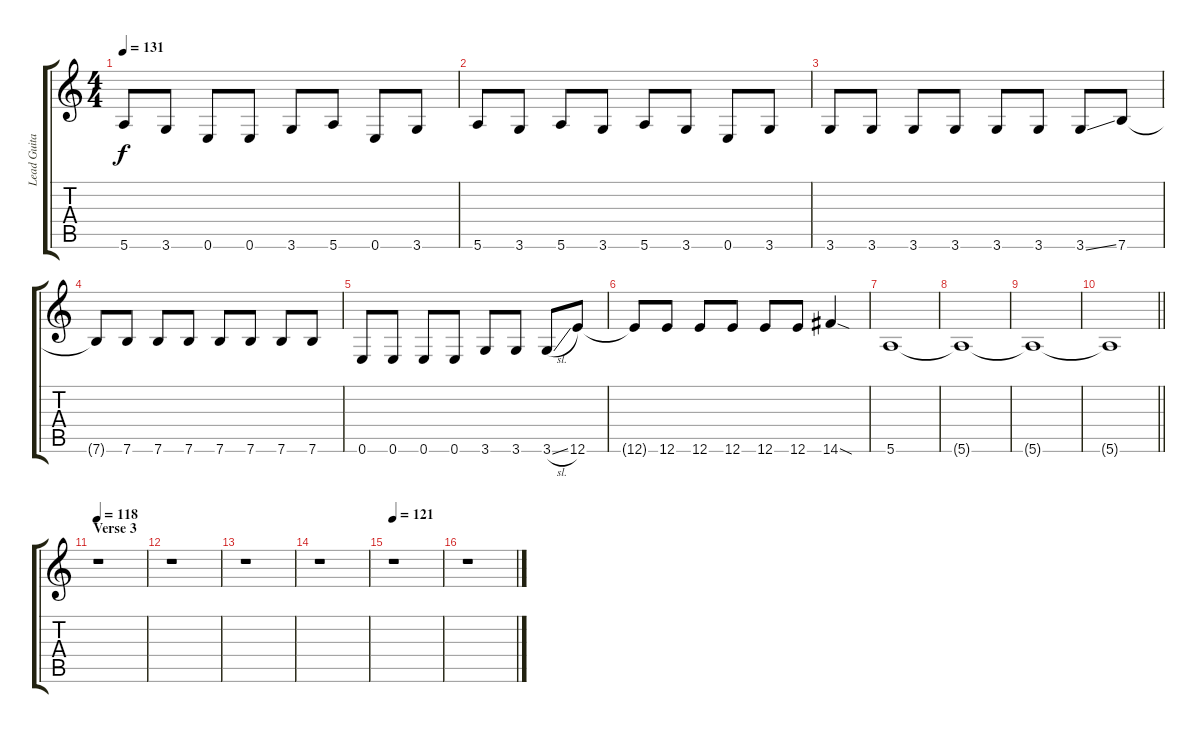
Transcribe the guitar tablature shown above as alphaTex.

\track ("Lead Guitar 2 (Distortion w/Octaver)" "Lead Guita") {instrument overdrivenguitar}
\staff {score tabs}
\tuning (E4 B3 G3 D3 A2 E2) {hide}
\ts (4 4)
\tempo 131
\clef g2
\ks c
5.6.8{dy f} 3.6.8 0.6.8 0.6.8 3.6.8 5.6.8 0.6.8 3.6.8 |
5.6.8 3.6.8 5.6.8 3.6.8 5.6.8 3.6.8 0.6.8 3.6.8 |
3.6.8 3.6.8 3.6.8 3.6.8 3.6.8 3.6.8 3.6{ss}.8 7.6.8 |
7.6{t}.8 7.6.8 7.6.8 7.6.8 7.6.8 7.6.8 7.6.8 7.6.8 |
0.6.8 0.6.8 0.6.8 0.6.8 3.6.8 3.6.8 3.6{sl}.8 12.6.8 |
12.6{t}.8 12.6.8 12.6.8 12.6.8 12.6.8 12.6.8 14.6{sod}.4 |
5.6.1{volume 0} |
5.6{t}.1 |
5.6{t}.1 |
\barLineRight lightlight
5.6{t}.1 |
\section ("" "Verse 3")
\tempo 118
r.1 |
r.1 |
r.1 |
r.1 |
\tempo 121
r.1 |
r.1
